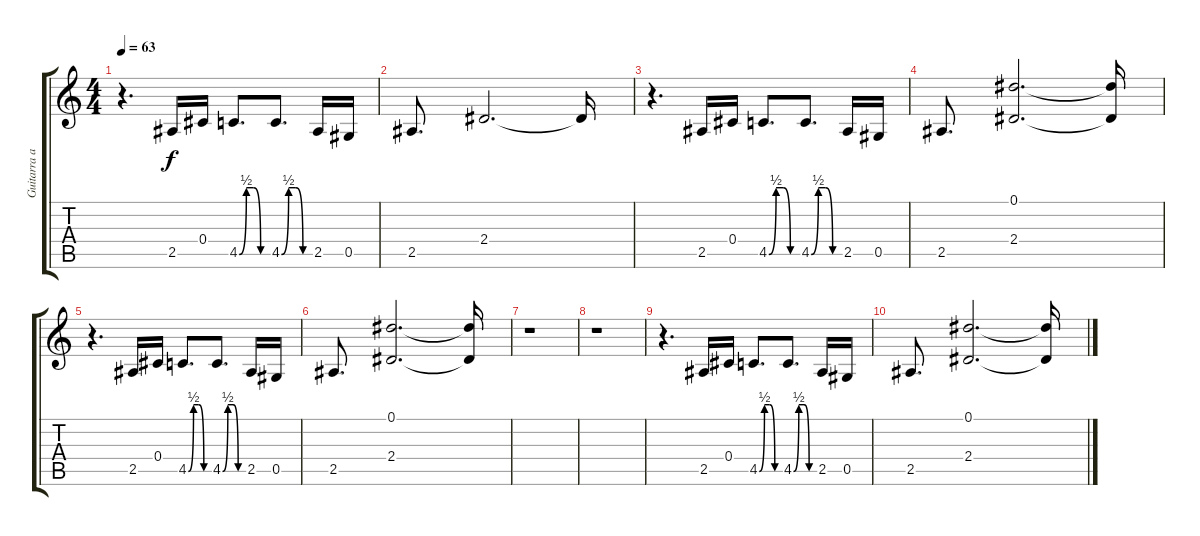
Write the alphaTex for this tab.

\track ("Guitarra adicional" "Guitarra a") {instrument electricguitarclean}
\staff {score tabs}
\tuning (Eb4 Bb3 Gb3 Db3 Ab2 Eb2) {hide}
\ts (4 4)
\tempo 63
\clef g2
\ks c
r.4{d dy f} 2.5.16 0.4.16 4.5{be (custom 0 0 15 2 30 2 45 0 60 0)}.8{d} 4.5{be (custom 0 0 15 2 30 2 45 0 60 0)}.8{d} 2.5.16 0.5.16 |
2.5.8{d} 2.4.2{d} 2.4{t}.16 |
r.4{d} 2.5.16 0.4.16 4.5{be (custom 0 0 15 2 30 2 45 0 60 0)}.8{d} 4.5{be (custom 0 0 15 2 30 2 45 0 60 0)}.8{d} 2.5.16 0.5.16 |
2.5.8{d} (0.1 2.4).2{d} (0.1{t} 2.4{t}).16 |
r.4{d} 2.5.16 0.4.16 4.5{be (custom 0 0 15 2 30 2 45 0 60 0)}.8{d} 4.5{be (custom 0 0 15 2 30 2 45 0 60 0)}.8{d} 2.5.16 0.5.16 |
2.5.8{d} (0.1 2.4).2{d} (0.1{t} 2.4{t}).16 |
r.1 |
r.1 |
r.4{d volume 0} 2.5.16 0.4.16 4.5{be (custom 0 0 15 2 30 2 45 0 60 0)}.8{d} 4.5{be (custom 0 0 15 2 30 2 45 0 60 0)}.8{d} 2.5.16 0.5.16 |
2.5.8{d} (0.1 2.4).2{d} (0.1{t} 2.4{t}).16
